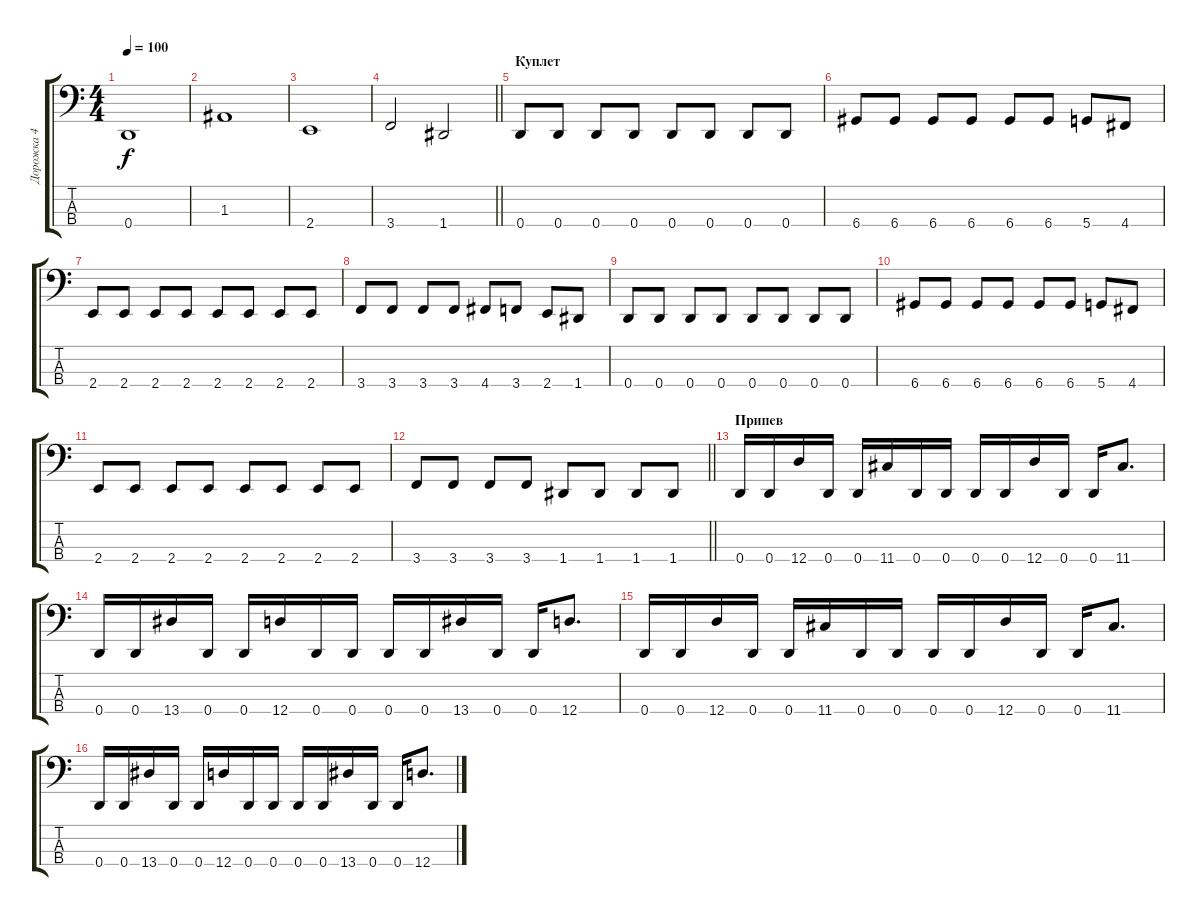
\track ("Дорожка 4" "Дорожка 4") {instrument electricbassfinger}
\staff {score tabs}
\tuning (G2 D2 A1 D1) {hide}
\ts (4 4)
\tempo 100
\clef f4
\ks c
0.4.1{dy f} |
1.3.1 |
2.4.1 |
\barLineRight lightlight
3.4.2 1.4.2 |
\section ("" "Куплет")
0.4.8 0.4.8 0.4.8 0.4.8 0.4.8 0.4.8 0.4.8 0.4.8 |
6.4.8 6.4.8 6.4.8 6.4.8 6.4.8 6.4.8 5.4.8 4.4.8 |
2.4.8 2.4.8 2.4.8 2.4.8 2.4.8 2.4.8 2.4.8 2.4.8 |
3.4.8 3.4.8 3.4.8 3.4.8 4.4.8 3.4.8 2.4.8 1.4.8 |
0.4.8 0.4.8 0.4.8 0.4.8 0.4.8 0.4.8 0.4.8 0.4.8 |
6.4.8 6.4.8 6.4.8 6.4.8 6.4.8 6.4.8 5.4.8 4.4.8 |
2.4.8 2.4.8 2.4.8 2.4.8 2.4.8 2.4.8 2.4.8 2.4.8 |
\barLineRight lightlight
3.4.8 3.4.8 3.4.8 3.4.8 1.4.8 1.4.8 1.4.8 1.4.8 |
\section ("" "Припев")
0.4.16 0.4.16 12.4.16 0.4.16 0.4.16 11.4.16 0.4.16 0.4.16 0.4.16 0.4.16 12.4.16 0.4.16 0.4.16 11.4.8{d} |
0.4.16 0.4.16 13.4.16 0.4.16 0.4.16 12.4.16 0.4.16 0.4.16 0.4.16 0.4.16 13.4.16 0.4.16 0.4.16 12.4.8{d} |
0.4.16 0.4.16 12.4.16 0.4.16 0.4.16 11.4.16 0.4.16 0.4.16 0.4.16 0.4.16 12.4.16 0.4.16 0.4.16 11.4.8{d} |
0.4.16 0.4.16 13.4.16 0.4.16 0.4.16 12.4.16 0.4.16 0.4.16 0.4.16 0.4.16 13.4.16 0.4.16 0.4.16 12.4.8{d}
